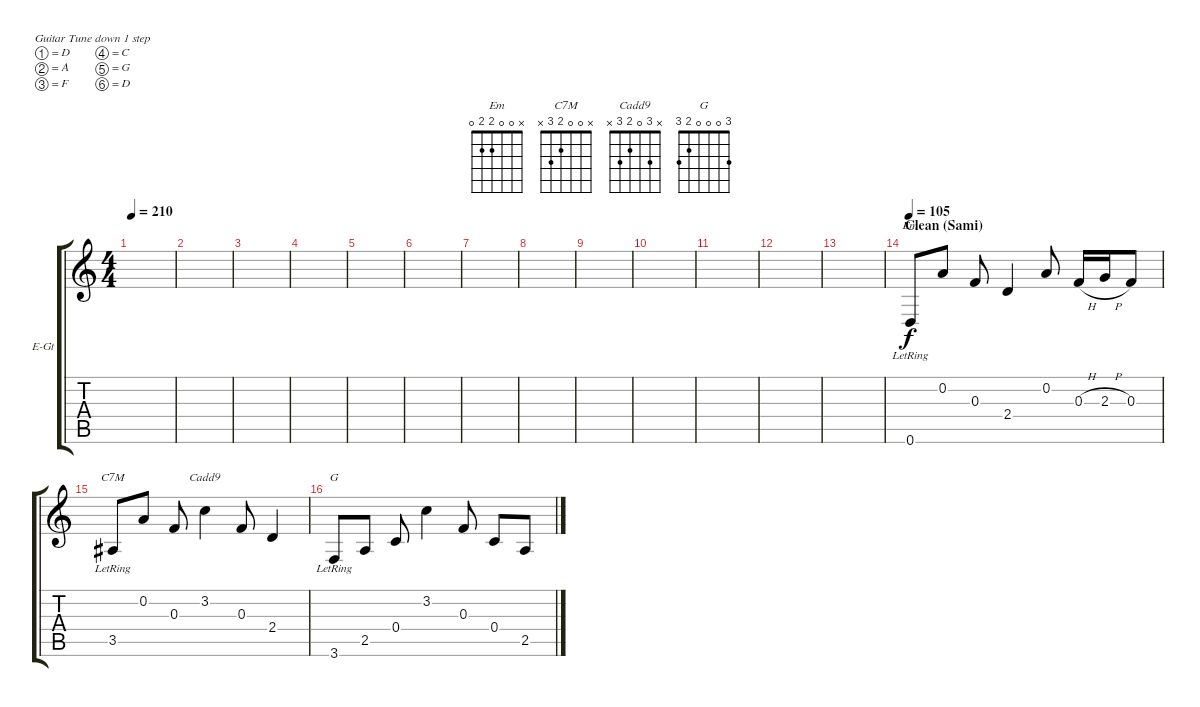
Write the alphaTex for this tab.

\defaultSystemsLayout 4
\bracketExtendMode groupsimilarinstruments
\firstSystemTrackNameOrientation horizontal
\otherSystemsTrackNameOrientation horizontal
\track ("Clean Guitar" "E-Gt") {instrument electricguitarclean}
\staff {score tabs}
\tuning (D4 A3 F3 C3 G2 D2)
\chord ("Em" x 0 0 2 2 0) {showfingering false}
\chord ("C7M" x 0 0 2 3 x) {showfingering false}
\chord ("Cadd9" x 3 0 2 3 x) {showfingering false}
\chord ("G" 3 0 0 0 2 3) {showfingering false}
\ts (4 4)
\tempo 210
\clef g2
\scale
0.333333
\ks c
|
\scale
0.333333 |
\scale
0.333333 |
\scale
0.333333 |
\scale
0.333333 |
\scale
0.333333 |
\scale
0.333333 |
\scale
0.333333 |
\scale
0.333333 |
\scale
0.333333 |
\scale
0.333333 |
\scale
0.333333 |
\scale
0.333333 |
\section ("" "Clean (Sami)")
\tempo 105
\scale
0.333333 0.6{lr}.8{ch "Em"} 0.2.8 0.3.8 2.4.4 0.2.8 0.3{h}.16 2.3{h}.16 0.3.8 |
3.5{lr}.8{ch "C7M"} 0.2.8 0.3.8 3.2.4{ch "Cadd9"} 0.3.8 2.4.4 |
3.6{lr}.8{ch "G"} 2.5.8 0.4.8 3.2.4 0.3.8 0.4.8 2.5.8
